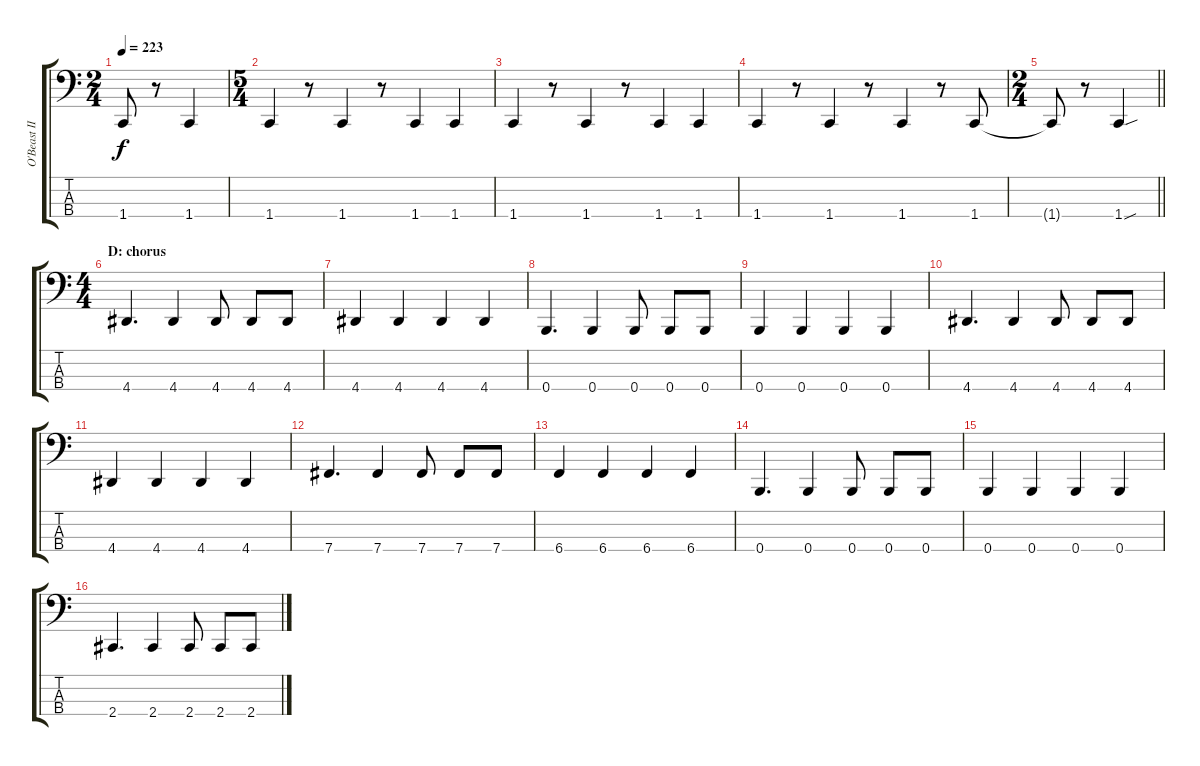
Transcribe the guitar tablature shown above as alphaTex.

\track ("O'Beast II" "O'Beast II") {instrument electricbassfinger}
\staff {score tabs}
\tuning (E2 B1 Gb1 B0) {hide}
\ts (2 4)
\tempo 223
\clef f4
\ks c
1.4{t}.8{dy f} r.8 1.4.4 |
\ts (5 4)
1.4.4 r.8 1.4.4 r.8 1.4.4 1.4.4 |
1.4.4 r.8 1.4.4 r.8 1.4.4 1.4.4 |
1.4.4 r.8 1.4.4 r.8 1.4.4 r.8 1.4.8 |
\ts (2 4)
\barLineRight lightlight
1.4{t}.8 r.8 1.4{sou}.4 |
\ts (4 4)
\section ("" "D: chorus")
4.4.4{d} 4.4.4 4.4.8 4.4.8 4.4.8 |
4.4.4 4.4.4 4.4.4 4.4.4 |
0.4.4{d} 0.4.4 0.4.8 0.4.8 0.4.8 |
0.4.4 0.4.4 0.4.4 0.4.4 |
4.4.4{d} 4.4.4 4.4.8 4.4.8 4.4.8 |
4.4.4 4.4.4 4.4.4 4.4.4 |
7.4.4{d} 7.4.4 7.4.8 7.4.8 7.4.8 |
6.4.4 6.4.4 6.4.4 6.4.4 |
0.4.4{d} 0.4.4 0.4.8 0.4.8 0.4.8 |
0.4.4 0.4.4 0.4.4 0.4.4 |
2.4.4{d} 2.4.4 2.4.8 2.4.8 2.4.8
